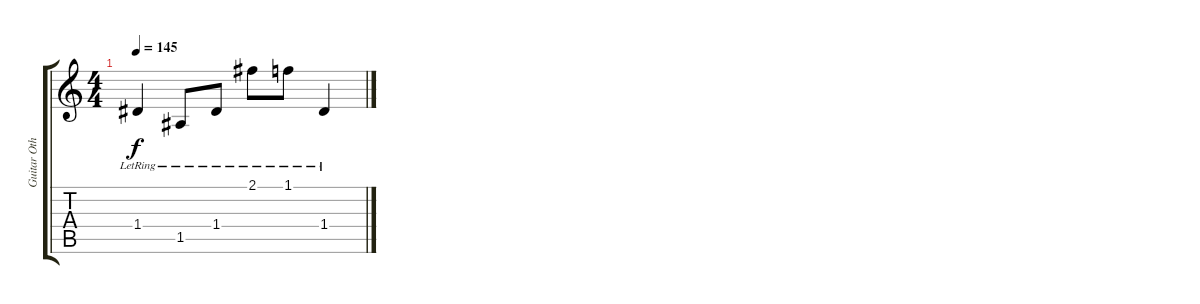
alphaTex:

\track ("Guitar Others" "Guitar Oth") {instrument distortionguitar}
\staff {score tabs}
\tuning (E4 B3 G3 D3 A2 E2) {hide}
\ts (4 4)
\tempo 145
\clef g2
\ks c
1.4{lr}.4{dy f} 1.5{lr}.8 1.4{lr}.8 2.1{lr}.8 1.1{lr}.8 1.4{lr}.4
